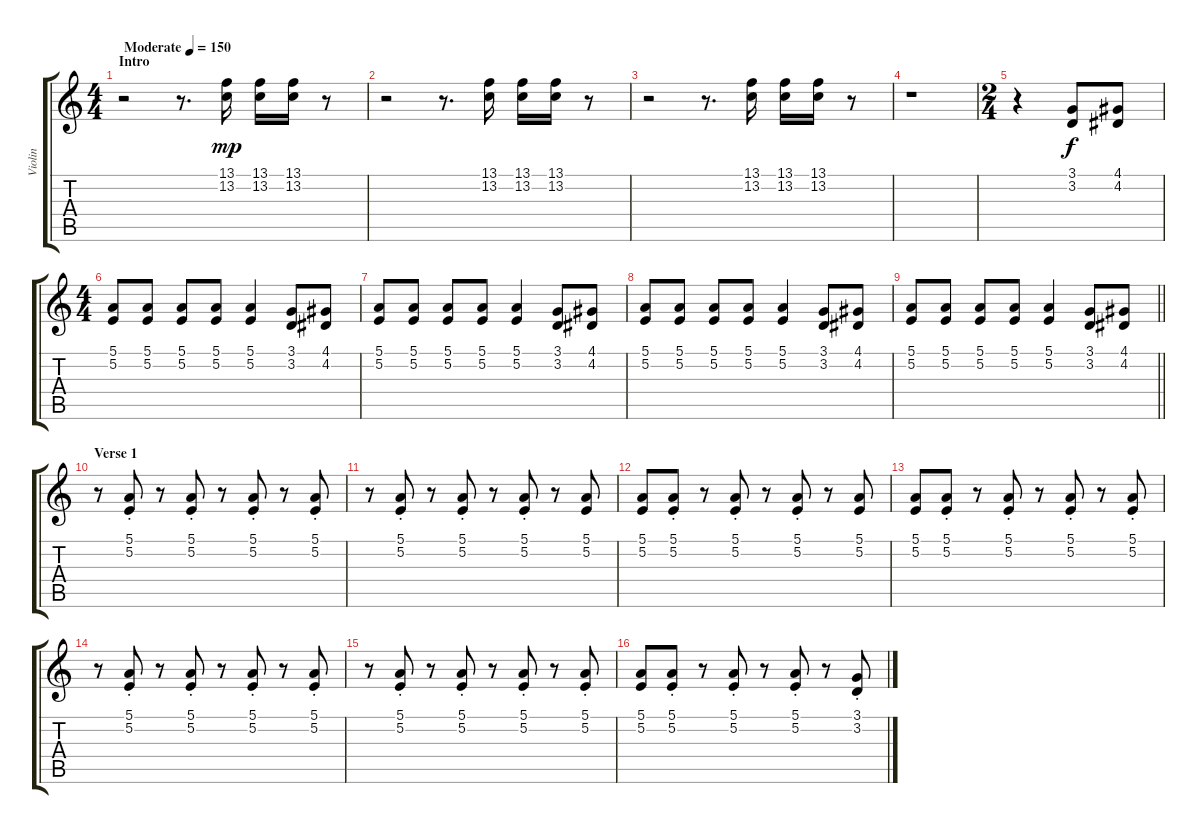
\track ("Violin" "Violin") {instrument violin}
\staff {score tabs}
\tuning (E4 B3 G3 D3 A2 E2) {hide}
\ts (4 4)
\section ("" "Intro")
\tempo (150 "Moderate")
\clef g2
\ks c
r.2{dy mp instrument violin} r.8{d} (13.1 13.2).16 (13.1 13.2).16 (13.1 13.2).16 r.8 |
r.2 r.8{d} (13.1 13.2).16 (13.1 13.2).16 (13.1 13.2).16 r.8 |
r.2 r.8{d} (13.1 13.2).16 (13.1 13.2).16 (13.1 13.2).16 r.8 |
r.1 |
\ts (2 4)
r.4 (3.1 3.2).8{dy f} (4.1 4.2).8 |
\ts (4 4)
(5.1 5.2).8 (5.1 5.2).8 (5.1 5.2).8 (5.1 5.2).8 (5.1 5.2).4 (3.1 3.2).8 (4.1 4.2).8 |
(5.1 5.2).8 (5.1 5.2).8 (5.1 5.2).8 (5.1 5.2).8 (5.1 5.2).4 (3.1 3.2).8 (4.1 4.2).8 |
(5.1 5.2).8 (5.1 5.2).8 (5.1 5.2).8 (5.1 5.2).8 (5.1 5.2).4 (3.1 3.2).8 (4.1 4.2).8 |
\barLineRight lightlight
(5.1 5.2).8 (5.1 5.2).8 (5.1 5.2).8 (5.1 5.2).8 (5.1 5.2).4 (3.1 3.2).8 (4.1 4.2).8 |
\section ("" "Verse 1")
r.8 (5.1{st} 5.2{st}).8 r.8 (5.1{st} 5.2{st}).8 r.8 (5.1{st} 5.2{st}).8 r.8 (5.1{st} 5.2{st}).8 |
r.8 (5.1{st} 5.2{st}).8 r.8 (5.1{st} 5.2{st}).8 r.8 (5.1{st} 5.2{st}).8 r.8 (5.1 5.2).8 |
(5.1 5.2).8 (5.1{st} 5.2{st}).8 r.8 (5.1{st} 5.2{st}).8 r.8 (5.1{st} 5.2{st}).8 r.8 (5.1 5.2).8 |
(5.1 5.2).8 (5.1{st} 5.2{st}).8 r.8 (5.1{st} 5.2{st}).8 r.8 (5.1{st} 5.2{st}).8 r.8 (5.1{st} 5.2{st}).8 |
r.8 (5.1{st} 5.2{st}).8 r.8 (5.1{st} 5.2{st}).8 r.8 (5.1{st} 5.2{st}).8 r.8 (5.1{st} 5.2{st}).8 |
r.8 (5.1{st} 5.2{st}).8 r.8 (5.1{st} 5.2{st}).8 r.8 (5.1{st} 5.2{st}).8 r.8 (5.1{st} 5.2{st}).8 |
(5.1 5.2).8 (5.1{st} 5.2{st}).8 r.8 (5.1{st} 5.2{st}).8 r.8 (5.1{st} 5.2{st}).8 r.8 (3.1{st} 3.2{st}).8
